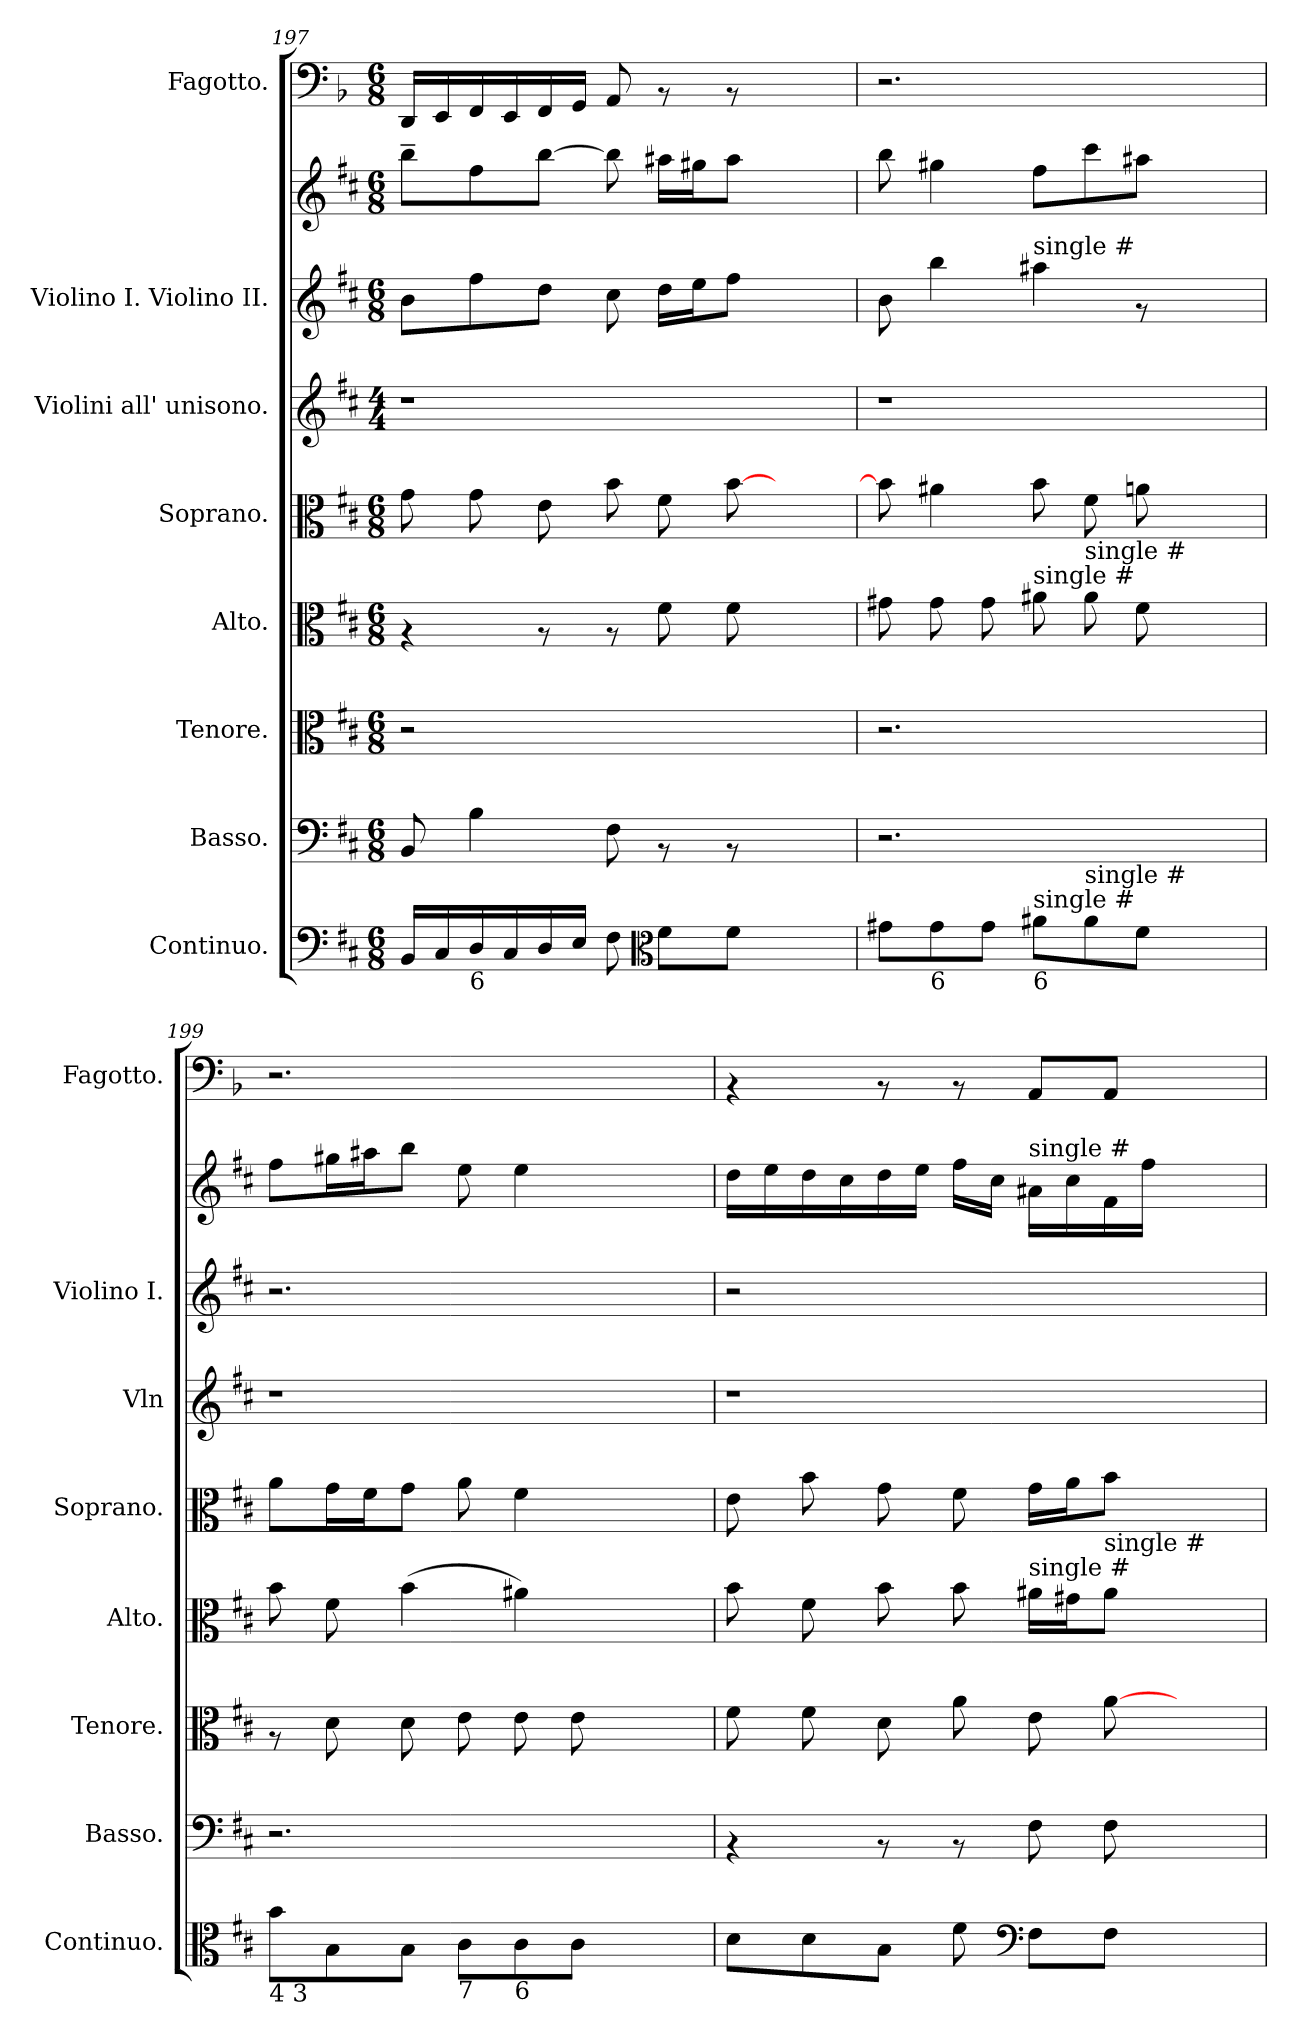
**kern	**kern	**kern	**kern	**kern	**kern	**kern	**kern	**kern
*part8	*part7	*part6	*part5	*part4	*part3	*part2	*part2	*part1
*staff9	*staff8	*staff7	*staff6	*staff5	*staff4	*staff3	*staff2	*staff1
*I"Continuo.	*I"Basso.	*I"Tenore.	*I"Alto.	*I"Soprano.	*I"Violini all' unisono.	*I"Violino I. Violino II.	*	*I"Fagotto.
*I'Continuo.	*I'Basso.	*I'Tenore.	*I'Alto.	*I'Soprano.	*I'Vln	*I'Violino I.	*	*I'Fagotto.
*clefF4	*clefF4	*clefC3	*clefC3	*clefC3	*clefG2	*clefG2	*clefG2	*clefF4
*	*	*	*	*	*	*	*	*ITrd2c3
*k[f#c#]	*k[f#c#]	*k[f#c#]	*k[f#c#]	*k[f#c#]	*k[f#c#]	*k[f#c#]	*k[f#c#]	*k[f#c#]
*D:	*D:	*D:	*D:	*D:	*D:	*D:	*D:	*D:
*M6/8	*M6/8	*M6/8	*M6/8	*M6/8	*M4/4	*M6/8	*M6/8	*M6/8
=197	=197	=197	=197	=197	=197	=197	=197	=197
16BB/LL	8BB/	2r	4rG	8g\	1r	8b\L	8bb~>\L	16BBB/LL
16C#/	.	.	.	.	.	.	.	16CC#/
!LO:TX:b:t=6	!	!	!	!	!	!	!	!
16D/	4B\	.	.	8g\	.	8ff#\	8ff#\	16DD/
16C#/	.	.	.	.	.	.	.	16CC#/
16D/	.	.	8rG	8e\	.	8dd\J	[>8bb\J	16DD/
16E/JJ	.	.	.	.	.	.	.	16EE/JJ
8F#\	8F#\	.	8rG	8b\	.	8cc#\	8bb\]	8FF#/
*clefC3	*	*	*	*	*	*	*	*
8f#\L	8rAA	2ryy	8f#\	8f#\	.	16dd\LL	16aa#X\LL	8rAA
.	.	.	.	.	.	16ee\J	16gg#X\J	.
8f#\J	8rAA	.	8f#\	[>8b\	.	8ff#\J	8aa#\J	8rAA
4ryy	4ryy	.	4ryy	4ryy	.	4ryy	4ryy	4ryy
=198!	=198!	=198!	=198!	=198!	=198!	=198!	=198!	=198!
8g#X\L	2.r	2.r	8g#X\	8b\]	1r	8b\	8bb\	2.r
!LO:TX:b:t=6	!	!	!	!	!	!	!	!
8g#\	.	.	8g#\	4a#X\	.	4bb\	4gg#X\	.
8g#\J	.	.	8g#\	.	.	.	.	.
!	!	!	!	!	!	!LO:TX:a:t=single #	!	!
!	!	!	!LO:TX:a:t=single #	!	!	!	!	!
!LO:TX:b:t=6	!	!	!	!	!	!	!	!
!LO:TX:a:t=single #	!	!	!	!	!	!	!	!
8a#\L	.	.	8a#\	8b\	.	4aa#\	8ff#\L	.
!	!	!	!LO:TX:a:t=single #	!	!	!	!	!
!LO:TX:a:t=single #	!	!	!	!	!	!	!	!
8a#\	.	.	8a#\	8f#\	.	.	8ccc#\	.
8f#\J	.	.	8f#\	8an\	.	8rf	8aa#X\J	.
4ryy	4ryy	4ryy	4ryy	4ryy	.	4ryy	4ryy	4ryy
=199!	=199!	=199!	=199!	=199!	=199!	=199!	=199!	=199!
!LO:TX:b:t=4 3	!	!	!	!	!	!	!	!
8b\L	2.r	8rG	8b\	8a\L	1r	2.r	8ff#\L	2.r
8B\	.	8d\	8f#\	16g\L	.	.	16gg#X\L	.
.	.	.	.	16f#\J	.	.	16aa#X\J	.
8B\J	.	8d\	(>4b\	8g\J	.	.	8bb\J	.
!LO:TX:b:t=7	!	!	!	!	!	!	!	!
8c#\L	.	8e\	.	8a\	.	.	8ee\	.
!LO:TX:b:t=6	!	!	!	!	!	!	!	!
8c#\	.	8e\	4a#X\)	4f#\	.	.	4ee\	.
8c#\J	.	8e\	.	.	.	.	.	.
4ryy	4ryy	4ryy	4ryy	4ryy	.	4ryy	4ryy	4ryy
!!LO:PB:g=z
=200!	=200!	=200!	=200!	=200!	=200!	=200!	=200!	=200!
8d\L	4rAA	8f#\	8b\	8e\	1r	2r	16dd\LL	4rAA
.	.	.	.	.	.	.	16ee\	.
8d\	.	8f#\	8f#\	8b\	.	.	16dd\	.
.	.	.	.	.	.	.	16cc#\	.
8B\J	8rAA	8d\	8b\	8g\	.	.	16dd\	8rAA
.	.	.	.	.	.	.	16ee\JJ	.
8f#\	8rAA	8a\	8b\	8f#\	.	.	16ff#\LL	8rAA
.	.	.	.	.	.	.	16cc#\JJ	.
*clefF4	*	*	*	*	*	*	*	*
!	!	!	!	!	!	!	!LO:TX:a:t=single #	!
!	!	!	!LO:TX:a:t=single #	!	!	!	!	!
8F#\L	8F#\	8e\	16a#\LL	16g\LL	.	2ryy	16a#\LL	8FF#/L
.	.	.	16g#X\J	16a\J	.	.	16cc#\	.
!	!	!	!LO:TX:a:t=single #	!	!	!	!	!
8F#\J	8F#\	[>8a\	8a#\J	8b\J	.	.	16f#\	8FF#/J
.	.	.	.	.	.	.	16ff#\JJ	.
4ryy	4ryy	4ryy	4ryy	4ryy	.	.	4ryy	4ryy
=!	=!	=!	=!	=!	=!	=!	=!	=!
*-	*-	*-	*-	*-	*-	*-	*-	*-
